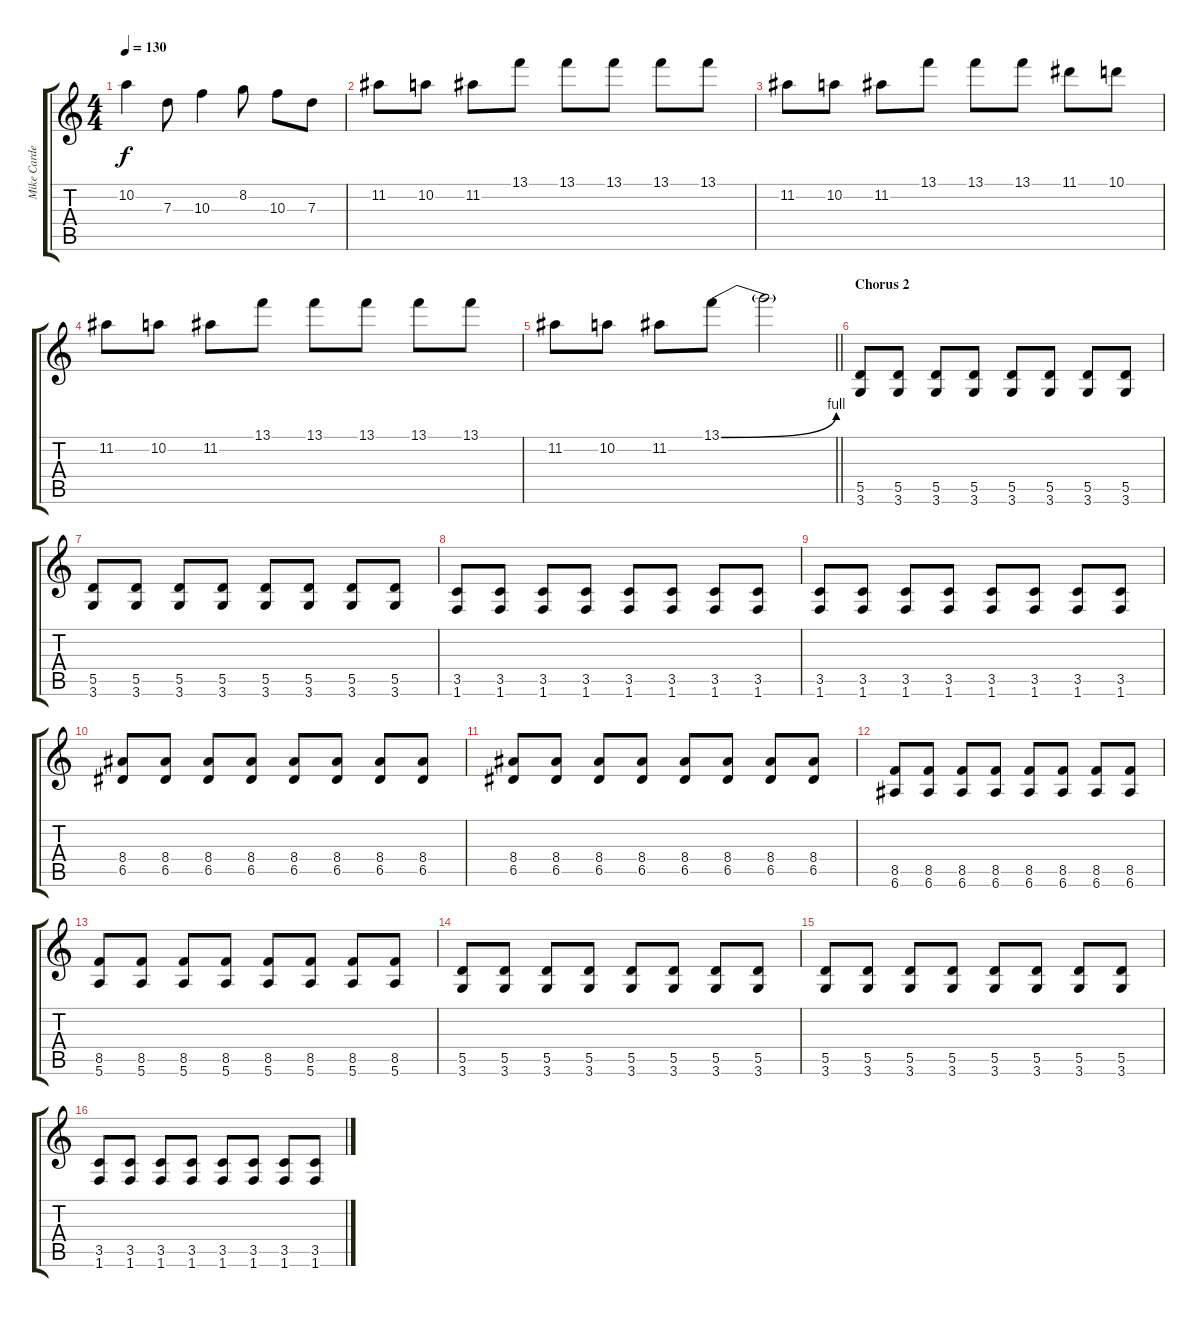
\track ("Mike Carden (Guitar 1)" "Mike Carde") {instrument electricguitarclean}
\staff {score tabs}
\tuning (E4 B3 G3 D3 A2 E2) {hide}
\ts (4 4)
\tempo 130
\clef g2
\ks c
10.2.4{dy f} 7.3.8 10.3.4 8.2.8 10.3.8 7.3.8 |
11.2.8 10.2.8 11.2.8 13.1.8 13.1.8 13.1.8 13.1.8 13.1.8 |
11.2.8 10.2.8 11.2.8 13.1.8 13.1.8 13.1.8 11.1.8 10.1.8 |
11.2.8 10.2.8 11.2.8 13.1.8 13.1.8 13.1.8 13.1.8 13.1.8 |
\barLineRight lightlight
11.2.8 10.2.8 11.2.8 13.1{be (bend 0 0 60 4)}.8 13.1{t}.2 |
\section ("" "Chorus 2")
(5.5 3.6).8{instrument overdrivenguitar} (5.5 3.6).8 (5.5 3.6).8 (5.5 3.6).8 (5.5 3.6).8 (5.5 3.6).8 (5.5 3.6).8 (5.5 3.6).8 |
(5.5 3.6).8 (5.5 3.6).8 (5.5 3.6).8 (5.5 3.6).8 (5.5 3.6).8 (5.5 3.6).8 (5.5 3.6).8 (5.5 3.6).8 |
(3.5 1.6).8 (3.5 1.6).8 (3.5 1.6).8 (3.5 1.6).8 (3.5 1.6).8 (3.5 1.6).8 (3.5 1.6).8 (3.5 1.6).8 |
(3.5 1.6).8 (3.5 1.6).8 (3.5 1.6).8 (3.5 1.6).8 (3.5 1.6).8 (3.5 1.6).8 (3.5 1.6).8 (3.5 1.6).8 |
(8.4 6.5).8 (8.4 6.5).8 (8.4 6.5).8 (8.4 6.5).8 (8.4 6.5).8 (8.4 6.5).8 (8.4 6.5).8 (8.4 6.5).8 |
(8.4 6.5).8 (8.4 6.5).8 (8.4 6.5).8 (8.4 6.5).8 (8.4 6.5).8 (8.4 6.5).8 (8.4 6.5).8 (8.4 6.5).8 |
(8.5 6.6).8 (8.5 6.6).8 (8.5 6.6).8 (8.5 6.6).8 (8.5 6.6).8 (8.5 6.6).8 (8.5 6.6).8 (8.5 6.6).8 |
(8.5 5.6).8 (8.5 5.6).8 (8.5 5.6).8 (8.5 5.6).8 (8.5 5.6).8 (8.5 5.6).8 (8.5 5.6).8 (8.5 5.6).8 |
(5.5 3.6).8 (5.5 3.6).8 (5.5 3.6).8 (5.5 3.6).8 (5.5 3.6).8 (5.5 3.6).8 (5.5 3.6).8 (5.5 3.6).8 |
(5.5 3.6).8 (5.5 3.6).8 (5.5 3.6).8 (5.5 3.6).8 (5.5 3.6).8 (5.5 3.6).8 (5.5 3.6).8 (5.5 3.6).8 |
(3.5 1.6).8 (3.5 1.6).8 (3.5 1.6).8 (3.5 1.6).8 (3.5 1.6).8 (3.5 1.6).8 (3.5 1.6).8 (3.5 1.6).8
